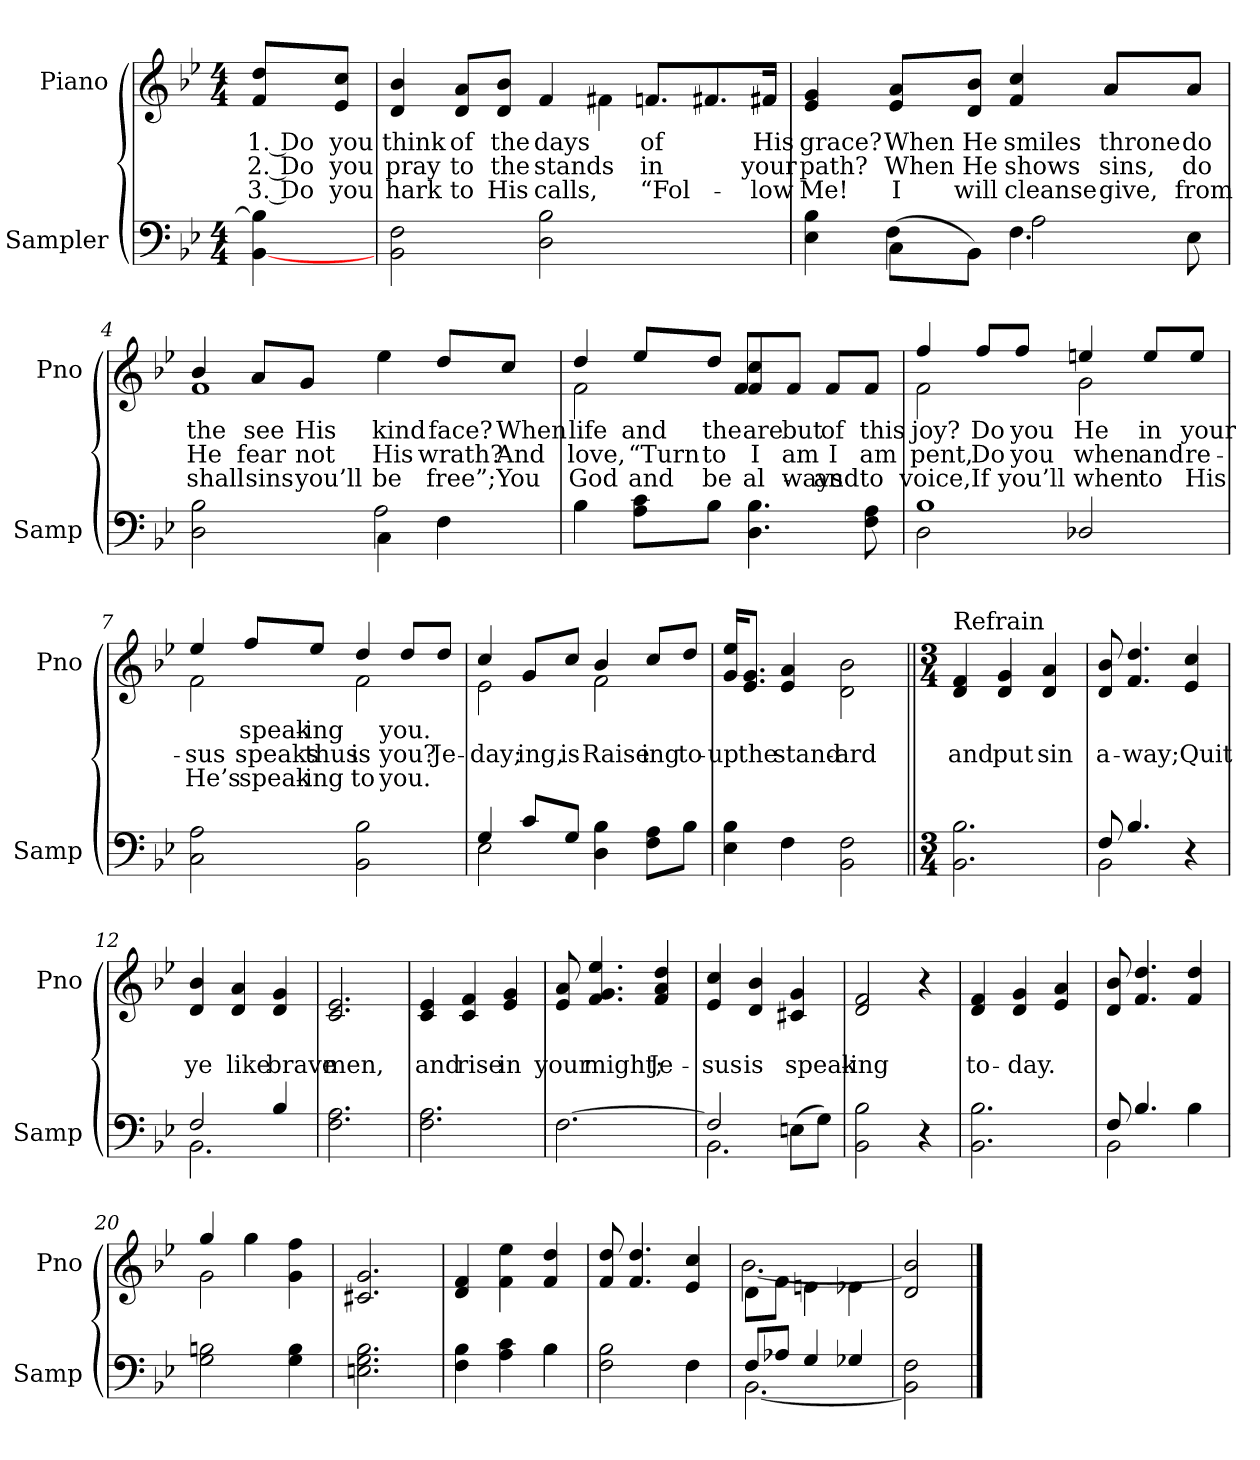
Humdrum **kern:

**kern	**kern	**text	**text	**text
*part2	*part1	*part1	*part1	*part1
*staff2	*staff1	*staff1	*staff1	*staff1
*I"Sampler	*I"Piano	*	*	*
*I'Samp	*I'Pno	*	*	*
*clefF4	*clefG2	*	*	*
*k[b-e-]	*k[b-e-]	*	*	*
*B-:	*B-:	*	*	*
*M4/4	*M4/4	*	*	*
=1	=1	=1	=1	=1
[4BB- 4B-]	8f/ 8dd/L	1. Do	2. Do	3. Do
.	8e-/ 8cc/J	you	you	you
=2	=2	=2	=2	=2
*	*^	*	*	*
2BB- 2F	4d 4b-	2ryy	think	pray	hark
.	8d/ 8a/L	.	of	to	to
.	8d/ 8b-/J	.	the	the	His
2D 2B-	4f/	4f#	days	stands	calls,
.	8.f/L	8.f#/L	of	in	“Fol-
.	16f#X/Jk	16f#X/Jk	His	your	-low
=3	=3	=3	=3	=3	=3
*^	*	*	*	*	*
4E- 4B-	4ryy	4e- 4g	2.ryy	grace?	path?	Me!
(8C\L	4F	8e-/ 8a/L	.	When	When	I
8BB-\J)	.	8d/ 8b-/J	.	He	He	will
4.F\	2A	4f 4cc	.	smiles	shows	cleanse
.	.	8a/L	8a/L	throne	sins,	-give,
8E-\	.	8a/J	8a/J	do	do	from
=4	=4	=4	=4	=4	=4	=4
2D 2B-	2ryy	4b-/	1f	the	He	shall
.	.	8a/L	.	see	fear	sins
.	.	8g/J	.	His	not	you’ll
4C\	2A	4ee-\	.	kind	His	be
4F\	.	8dd/L	.	face?	wrath?	free”;
.	.	8cc/J	.	When	And	You
*v	*v	*	*	*	*	*
=5	=5	=5	=5	=5	=5
4B-	4dd/	2f	life	love,	God
8A\ 8c\L	8ee-/L	.	and	“Turn	and
8B-\J	8dd/J	.	the	to	be
4.D 4.B-	4f 4cc	8f/L	are	I	al-
.	.	8f/J	but	am	-ways
.	8f/L	4ryy	of	I	and
8F 8A	8f/J	.	this	am	to
=6	=6	=6	=6	=6	=6
*^	*	*	*	*	*
2D\	1B-	4ff/	2f	joy?	-pent,	voice,
.	.	8ff/L	.	Do	Do	If
.	.	8ff/J	.	you	you	you’ll
2D-X	.	4een/	2g	He	when	when
.	.	8ee/L	.	in	and	to
.	.	8ee/J	.	your	re-	His
*v	*v	*	*	*	*	*
=7	=7	=7	=7	=7	=7
2C 2A	4ee-/	2f	.	-sus	He’s
.	8ff/L	.	speak-	speaks	speak-
.	8ee-/J	.	-ing	thus	-ing
2BB- 2B-	4dd/	2f	.	is	to
.	8dd/L	.	you.	you?	you.
.	8dd/J	.	.	Je-	.
=8	=8	=8	=8	=8	=8
*^	*	*	*	*	*
4G/	2E-	4cc/	2e-	.	-day;	.
8c/L	.	8g/L	.	.	-ing,	.
8G/J	.	8cc/J	.	.	is	.
4D 4B-	2ryy	4b-/	2f	.	Raise	.
8F\ 8A\L	.	8cc/L	.	.	-ing	.
8B-\J	.	8dd/J	.	.	to-	.
*v	*v	*	*	*	*	*
*	*v	*v	*	*	*
=9	=9	=9	=9	=9
4E- 4B-	16g/ 16ee-/KL	.	up	.
.	8.e-/ 8.g/J	.	the	.
4F	4e- 4a	.	stand-	.
2BB- 2F	2d\ 2b-\	.	-ard	.
=10||	=10||	=10||	=10||	=10||
*M3/4	*M3/4	*	*	*
!	!LO:TX:t=Refrain	!	!	!
2.BB- 2.B-	4d 4f	.	and	.
.	4d 4g	.	put	.
.	4d 4a	.	sin	.
=11	=11	=11	=11	=11
*^	*	*	*	*
8F/	2BB-	8d 8b-	.	a-	.
4.B-/	.	4.f 4.dd	.	-way;	.
4r	4ryy	4e- 4cc	.	Quit	.
=12	=12	=12	=12	=12	=12
2F/	2.BB-	4d 4b-	.	ye	.
.	.	4d 4a	.	like	.
4B-/	.	4d 4g	.	brave	.
*v	*v	*	*	*	*
=13	=13	=13	=13	=13
2.F 2.A	2.c 2.e-	.	men,	.
=14	=14	=14	=14	=14
2.F 2.A	4c 4e-	.	and	.
.	4c 4f	.	rise	.
.	4e- 4g	.	in	.
=15	=15	=15	=15	=15
[2.F	8e- 8a	.	your	.
.	4.f 4.g 4.ee-	.	might;	.
.	4f 4a 4dd	.	Je-	.
=16	=16	=16	=16	=16
*^	*	*	*	*
2F/]	2.BB-	4e- 4cc	.	-sus	.
.	.	4d 4b-	.	is	.
(8En\L	.	4c#X 4g	.	speak-	.
8G\J)	.	.	.	.	.
*v	*v	*	*	*	*
=17	=17	=17	=17	=17
2BB- 2B-	2d 2f	.	-ing	.
4r	4r	.	.	.
=18	=18	=18	=18	=18
2.BB- 2.B-	4d 4f	.	to-	.
.	4d 4g	.	-day.	.
.	4e- 4a	.	.	.
=19	=19	=19	=19	=19
*^	*	*	*	*
8F/	2BB-	8d 8b-	.	.	.
4.B-/	.	4.f 4.dd	.	.	.
4B-	4ryy	4f 4dd	.	.	.
*v	*v	*	*	*	*
=20	=20	=20	=20	=20
*	*^	*	*	*
2G 2Bn	4gg/	2g	.	.	.
.	4gg\	.	.	.	.
4G 4B	4g 4ff	4ryy	.	.	.
*	*v	*v	*	*	*
=21	=21	=21	=21	=21
2.En 2.G 2.B-	2.c#X 2.g	.	.	.
=22	=22	=22	=22	=22
*^	*	*	*	*
4F 4B-	2ryy	4d 4f	.	.	.
4A 4c	.	4f 4ee-	.	.	.
4B-\	4B-	4f 4dd	.	.	.
*v	*v	*	*	*	*
=23	=23	=23	=23	=23
2F 2B-	8f 8dd	.	.	.
.	4.f 4.dd	.	.	.
4F	4e- 4cc	.	.	.
=24	=24	=24	=24	=24
*^	*^	*	*	*
(8F/L	[2.BB-)	(8d\L	[2.b-)	.	.	.
8A-X/J	.	8f\J	.	.	.	.
4G/	.	4en\	.	.	.	.
4G-X/	.	4e-X\	.	.	.	.
*v	*v	*	*	*	*	*
*	*v	*v	*	*	*
=25	=25	=25	=25	=25
2BB-] 2F	2d 2b-]	.	.	.
==	==	==	==	==
*-	*-	*-	*-	*-
